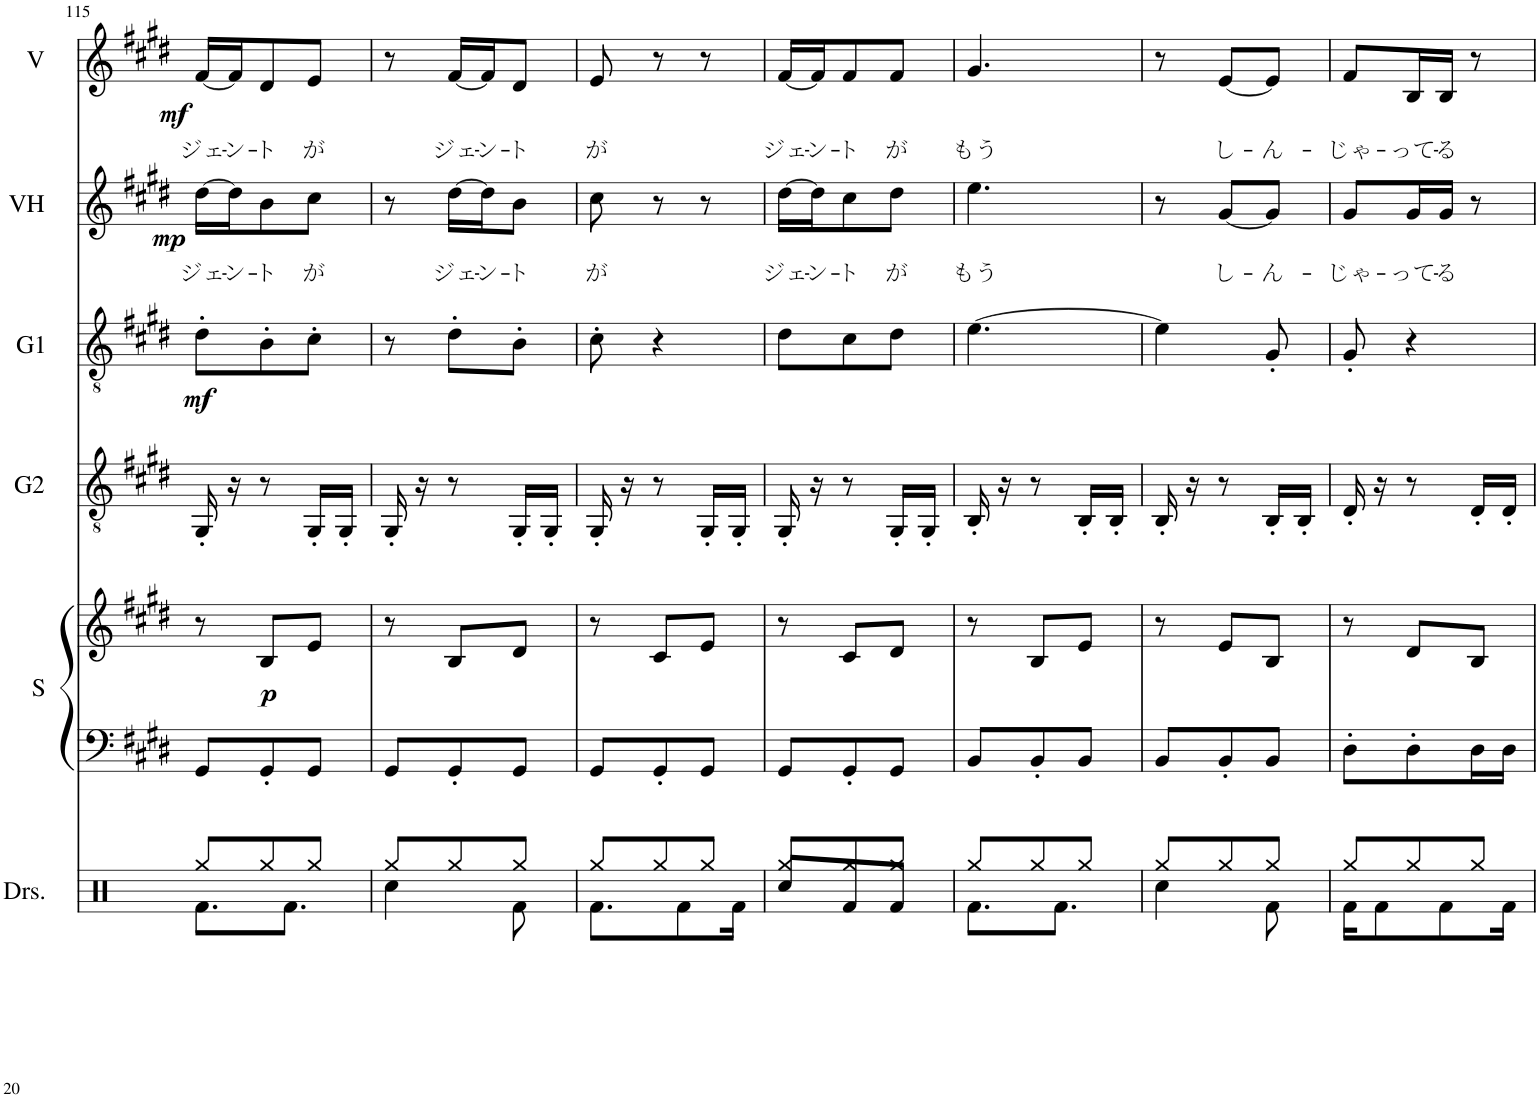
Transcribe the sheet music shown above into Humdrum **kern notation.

**kern	**kern	**kern	**dynam	**kern	**kern	**dynam	**kern	**text	**dynam	**kern	**text	**dynam
*part6	*part5	*part5	*part5	*part4	*part3	*part3	*part2	*part2	*part2	*part1	*part1	*part1
*staff7	*staff6	*staff5	*staff5/6	*staff4	*staff3	*staff3	*staff2	*staff2	*staff2	*staff1	*staff1	*staff1
*I"Drumset	*I"Synth	*	*	*I"Guitar 2	*I"Guitar 1	*	*I"Voice Harmony	*	*	*I"Voice	*	*
*I'Drs.	*I'S	*	*	*I'G2	*I'G1	*	*I'VH	*	*	*I'V	*	*
!!LO:PB:g=z
*clefX	*clefF4	*clefG2	*	*clefGv2	*clefGv2	*	*clefG2	*	*	*clefG2	*	*
*k[f#c#g#d#]	*k[f#c#g#d#]	*k[f#c#g#d#]	*	*k[f#c#g#d#]	*k[f#c#g#d#]	*	*k[f#c#g#d#]	*	*	*k[f#c#g#d#]	*	*
*M3/8	*M3/8	*M3/8	*	*M3/8	*M3/8	*	*M3/8	*	*	*M3/8	*	*
=115	=115	=115	=115	=115	=115	=115	=115	=115	=115	=115	=115	=115
*^	*	*	*	*	*	*	*	*	*	*	*	*
!	!	!	!	!	!	!	!LO:DY:b	!	!LO:LY:b	!LO:DY:b	!	!LO:LY:b	!LO:DY:b
8Rgg/L	8.Rf\L	8GG#/L	8r	.	16GG#'/	8d#'\L	mf	[16dd#\LL	ジェ-	mp	[16f#/LL	ジェ-	mf
!	!	!	!	!	!	!	!	!	!LO:LY:b	!	!	!LO:LY:b	!
.	.	.	.	.	16r	.	.	16dd#\J]	-ン-	.	16f#/J]	-ン-	.
!	!	!	!	!LO:DY:b	!	!	!	!	!LO:LY:b	!	!	!LO:LY:b	!
8Rgg/	.	8GG#'/	8B/L	p	8r	8B'\	.	8b\	-ト	.	8d#/	-ト	.
.	8.Rf\J	.	.	.	.	.	.	.	.	.	.	.	.
!	!	!	!	!	!	!	!	!	!LO:LY:b	!	!	!LO:LY:b	!
8Rgg/J	.	8GG#/J	8e/J	.	16GG#'/LL	8c#'\J	.	8cc#\J	が	.	8e/J	が	.
.	.	.	.	.	16GG#'/JJ	.	.	.	.	.	.	.	.
=116	=116	=116	=116	=116	=116	=116	=116	=116	=116	=116	=116	=116	=116
8Rgg/L	4Rcc\	8GG#/L	8r	.	16GG#'/	8r	.	8r	.	.	8r	.	.
.	.	.	.	.	16r	.	.	.	.	.	.	.	.
!	!	!	!	!	!	!	!	!	!LO:LY:b	!	!	!LO:LY:b	!
8Rgg/	.	8GG#'/	8B/L	.	8r	8d#'\L	.	[16dd#\LL	ジェ-	.	[16f#/LL	ジェ-	.
!	!	!	!	!	!	!	!	!	!LO:LY:b	!	!	!LO:LY:b	!
.	.	.	.	.	.	.	.	16dd#\J]	-ン-	.	16f#/J]	-ン-	.
!	!	!	!	!	!	!	!	!	!LO:LY:b	!	!	!LO:LY:b	!
8Rgg/J	8Rf\	8GG#/J	8d#/J	.	16GG#'/LL	8B'\J	.	8b\J	-ト	.	8d#/J	-ト	.
.	.	.	.	.	16GG#'/JJ	.	.	.	.	.	.	.	.
=117	=117	=117	=117	=117	=117	=117	=117	=117	=117	=117	=117	=117	=117
!	!	!	!	!	!	!	!	!	!LO:LY:b	!	!	!LO:LY:b	!
8Rgg/L	8.Rf\L	8GG#/L	8r	.	16GG#'/	8c#'\	.	8cc#\	が	.	8e/	が	.
.	.	.	.	.	16r	.	.	.	.	.	.	.	.
8Rgg/	.	8GG#'/	8c#/L	.	8r	4r	.	8r	.	.	8r	.	.
.	8Rf\	.	.	.	.	.	.	.	.	.	.	.	.
8Rgg/J	.	8GG#/J	8e/J	.	16GG#'/LL	.	.	8r	.	.	8r	.	.
.	16Rf\Jk	.	.	.	16GG#'/JJ	.	.	.	.	.	.	.	.
=118	=118	=118	=118	=118	=118	=118	=118	=118	=118	=118	=118	=118	=118
!	!	!	!	!	!	!	!	!	!LO:LY:b	!	!	!LO:LY:b	!
8Rgg/L	8Rcc/L	8GG#/L	8r	.	16GG#'/	8d#\L	.	[16dd#\LL	ジェ-	.	[16f#/LL	ジェ-	.
!	!	!	!	!	!	!	!	!	!LO:LY:b	!	!	!LO:LY:b	!
.	.	.	.	.	16r	.	.	16dd#\J]	-ン-	.	16f#/J]	-ン-	.
!	!	!	!	!	!	!	!	!	!LO:LY:b	!	!	!LO:LY:b	!
8Rgg/	8Rf/	8GG#'/	8c#/L	.	8r	8c#\	.	8cc#\	-ト	.	8f#/	-ト	.
!	!	!	!	!	!	!	!	!	!LO:LY:b	!	!	!LO:LY:b	!
8Rgg/J	8Rf/J	8GG#/J	8d#/J	.	16GG#'/LL	8d#\J	.	8dd#\J	が	.	8f#/J	が	.
.	.	.	.	.	16GG#'/JJ	.	.	.	.	.	.	.	.
=119	=119	=119	=119	=119	=119	=119	=119	=119	=119	=119	=119	=119	=119
!	!	!	!	!	!	!	!	!	!LO:LY:b	!	!	!LO:LY:b	!
8Rgg/L	8.Rf\L	8BB/L	8r	.	16BB'/	[4.e\	.	4.ee\	もう	.	4.g#/	もう	.
.	.	.	.	.	16r	.	.	.	.	.	.	.	.
8Rgg/	.	8BB'/	8B/L	.	8r	.	.	.	.	.	.	.	.
.	8.Rf\J	.	.	.	.	.	.	.	.	.	.	.	.
8Rgg/J	.	8BB/J	8e/J	.	16BB'/LL	.	.	.	.	.	.	.	.
.	.	.	.	.	16BB'/JJ	.	.	.	.	.	.	.	.
=120	=120	=120	=120	=120	=120	=120	=120	=120	=120	=120	=120	=120	=120
8Rgg/L	4Rcc\	8BB/L	8r	.	16BB'/	4e\]	.	8r	.	.	8r	.	.
.	.	.	.	.	16r	.	.	.	.	.	.	.	.
!	!	!	!	!	!	!	!	!	!LO:LY:b	!	!	!LO:LY:b	!
8Rgg/	.	8BB'/	8e/L	.	8r	.	.	[8g#/L	し-	.	[8e/L	し-	.
!	!	!	!	!	!	!	!	!	!LO:LY:b	!	!	!LO:LY:b	!
8Rgg/J	8Rf\	8BB/J	8B/J	.	16BB'/LL	8G#'/	.	8g#/J]	-ん-	.	8e/J]	-ん-	.
.	.	.	.	.	16BB'/JJ	.	.	.	.	.	.	.	.
=121	=121	=121	=121	=121	=121	=121	=121	=121	=121	=121	=121	=121	=121
!	!	!	!	!	!	!	!	!	!LO:LY:b	!	!	!LO:LY:b	!
8Rgg/L	16Rf\KL	8D#'\L	8r	.	16D#'/	8G#'/	.	8g#/L	-じゃ-	.	8f#/L	-じゃ-	.
.	8Rf\	.	.	.	16r	.	.	.	.	.	.	.	.
!	!	!	!	!	!	!	!	!	!LO:LY:b	!	!	!LO:LY:b	!
8Rgg/	.	8D#'\	8d#/L	.	8r	4r	.	16g#/L	-って-	.	16B/L	-って-	.
!	!	!	!	!	!	!	!	!	!LO:LY:b	!	!	!LO:LY:b	!
.	8Rf\	.	.	.	.	.	.	16g#/JJ	-る	.	16B/JJ	-る	.
8Rgg/J	.	16D#\L	8B/J	.	16D#'/LL	.	.	8r	.	.	8r	.	.
.	16Rf\Jk	16D#\JJ	.	.	16D#'/JJ	.	.	.	.	.	.	.	.
*v	*v	*	*	*	*	*	*	*	*	*	*	*	*
=	=	=	=	=	=	=	=	=	=	=	=	=
*-	*-	*-	*-	*-	*-	*-	*-	*-	*-	*-	*-	*-
